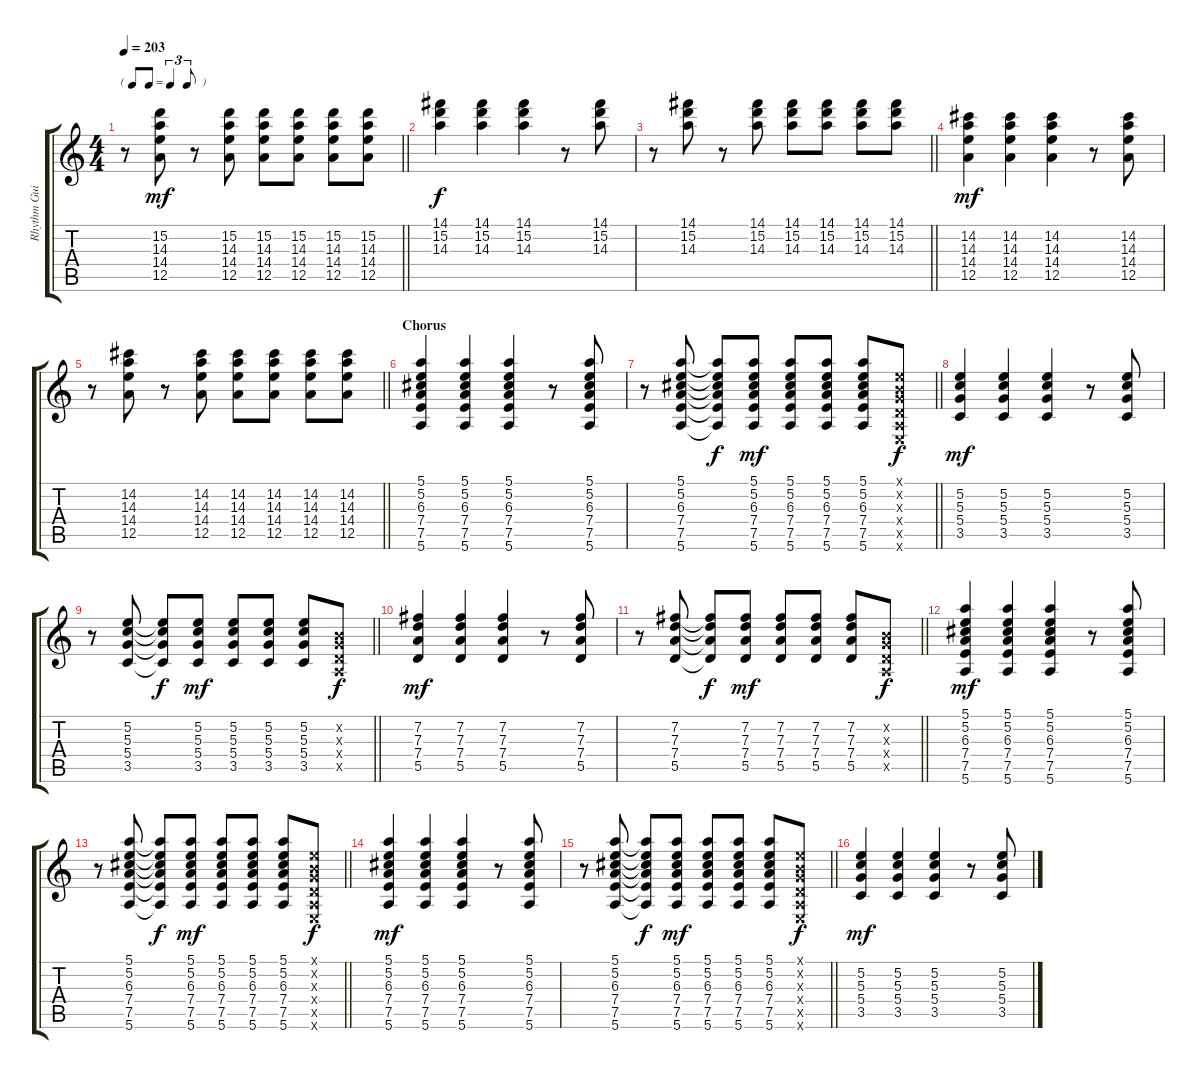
\track ("Rhythm Guitar" "Rhythm Gui") {instrument overdrivenguitar}
\staff {score tabs}
\tuning (E4 B3 G3 D3 A2 E2) {hide}
\ts (4 4)
\tf triplet8th
\tempo 203
\clef g2
\barLineRight lightlight
\ks c
r.8{dy mf} (15.2 14.3 14.4 12.5).8 r.8 (15.2 14.3 14.4 12.5).8 (15.2 14.3 14.4 12.5).8 (15.2 14.3 14.4 12.5).8 (15.2 14.3 14.4 12.5).8 (15.2 14.3 14.4 12.5).8 |
(14.1 15.2 14.3).4{dy f} (14.1 15.2 14.3).4 (14.1 15.2 14.3).4 r.8 (14.1 15.2 14.3).8 |
\barLineRight lightlight
r.8 (14.1 15.2 14.3).8 r.8 (14.1 15.2 14.3).8 (14.1 15.2 14.3).8 (14.1 15.2 14.3).8 (14.1 15.2 14.3).8 (14.1 15.2 14.3).8 |
(14.2 14.3 14.4 12.5).4{dy mf} (14.2 14.3 14.4 12.5).4 (14.2 14.3 14.4 12.5).4 r.8 (14.2 14.3 14.4 12.5).8 |
\barLineRight lightlight
r.8 (14.2 14.3 14.4 12.5).8 r.8 (14.2 14.3 14.4 12.5).8 (14.2 14.3 14.4 12.5).8 (14.2 14.3 14.4 12.5).8 (14.2 14.3 14.4 12.5).8 (14.2 14.3 14.4 12.5).8 |
\section ("" "Chorus")
(5.1 5.2 6.3 7.4 7.5 5.6).4 (5.1 5.2 6.3 7.4 7.5 5.6).4 (5.1 5.2 6.3 7.4 7.5 5.6).4 r.8 (5.1 5.2 6.3 7.4 7.5 5.6).8 |
\barLineRight lightlight
r.8 (5.1 5.2 6.3 7.4 7.5 5.6).8 (5.1{t} 5.2{t} 6.3{t} 7.4{t} 7.5{t} 5.6{t}).8{dy f} (5.1 5.2 6.3 7.4 7.5 5.6).8{dy mf} (5.1 5.2 6.3 7.4 7.5 5.6).8 (5.1 5.2 6.3 7.4 7.5 5.6).8 (5.1 5.2 6.3 7.4 7.5 5.6).8 (0.1{x} 0.2{x} 0.3{x} 0.4{x} 0.5{x} 0.6{x}).8{dy f} |
(5.2 5.3 5.4 3.5).4{dy mf} (5.2 5.3 5.4 3.5).4 (5.2 5.3 5.4 3.5).4 r.8 (5.2 5.3 5.4 3.5).8 |
\barLineRight lightlight
r.8 (5.2 5.3 5.4 3.5).8 (5.2{t} 5.3{t} 5.4{t} 3.5{t}).8{dy f} (5.2 5.3 5.4 3.5).8{dy mf} (5.2 5.3 5.4 3.5).8 (5.2 5.3 5.4 3.5).8 (5.2 5.3 5.4 3.5).8 (0.2{x} 0.3{x} 0.4{x} 0.5{x}).8{dy f} |
(7.2 7.3 7.4 5.5).4{dy mf} (7.2 7.3 7.4 5.5).4 (7.2 7.3 7.4 5.5).4 r.8 (7.2 7.3 7.4 5.5).8 |
\barLineRight lightlight
r.8 (7.2 7.3 7.4 5.5).8 (7.2{t} 7.3{t} 7.4{t} 5.5{t}).8{dy f} (7.2 7.3 7.4 5.5).8{dy mf} (7.2 7.3 7.4 5.5).8 (7.2 7.3 7.4 5.5).8 (7.2 7.3 7.4 5.5).8 (0.2{x} 0.3{x} 0.4{x} 0.5{x}).8{dy f} |
(5.1 5.2 6.3 7.4 7.5 5.6).4{dy mf} (5.1 5.2 6.3 7.4 7.5 5.6).4 (5.1 5.2 6.3 7.4 7.5 5.6).4 r.8 (5.1 5.2 6.3 7.4 7.5 5.6).8 |
\barLineRight lightlight
r.8 (5.1 5.2 6.3 7.4 7.5 5.6).8 (5.1{t} 5.2{t} 6.3{t} 7.4{t} 7.5{t} 5.6{t}).8{dy f} (5.1 5.2 6.3 7.4 7.5 5.6).8{dy mf} (5.1 5.2 6.3 7.4 7.5 5.6).8 (5.1 5.2 6.3 7.4 7.5 5.6).8 (5.1 5.2 6.3 7.4 7.5 5.6).8 (0.1{x} 0.2{x} 0.3{x} 0.4{x} 0.5{x} 0.6{x}).8{dy f} |
(5.1 5.2 6.3 7.4 7.5 5.6).4{dy mf} (5.1 5.2 6.3 7.4 7.5 5.6).4 (5.1 5.2 6.3 7.4 7.5 5.6).4 r.8 (5.1 5.2 6.3 7.4 7.5 5.6).8 |
\barLineRight lightlight
r.8 (5.1 5.2 6.3 7.4 7.5 5.6).8 (5.1{t} 5.2{t} 6.3{t} 7.4{t} 7.5{t} 5.6{t}).8{dy f} (5.1 5.2 6.3 7.4 7.5 5.6).8{dy mf} (5.1 5.2 6.3 7.4 7.5 5.6).8 (5.1 5.2 6.3 7.4 7.5 5.6).8 (5.1 5.2 6.3 7.4 7.5 5.6).8 (0.1{x} 0.2{x} 0.3{x} 0.4{x} 0.5{x} 0.6{x}).8{dy f} |
(5.2 5.3 5.4 3.5).4{dy mf} (5.2 5.3 5.4 3.5).4 (5.2 5.3 5.4 3.5).4 r.8 (5.2 5.3 5.4 3.5).8
